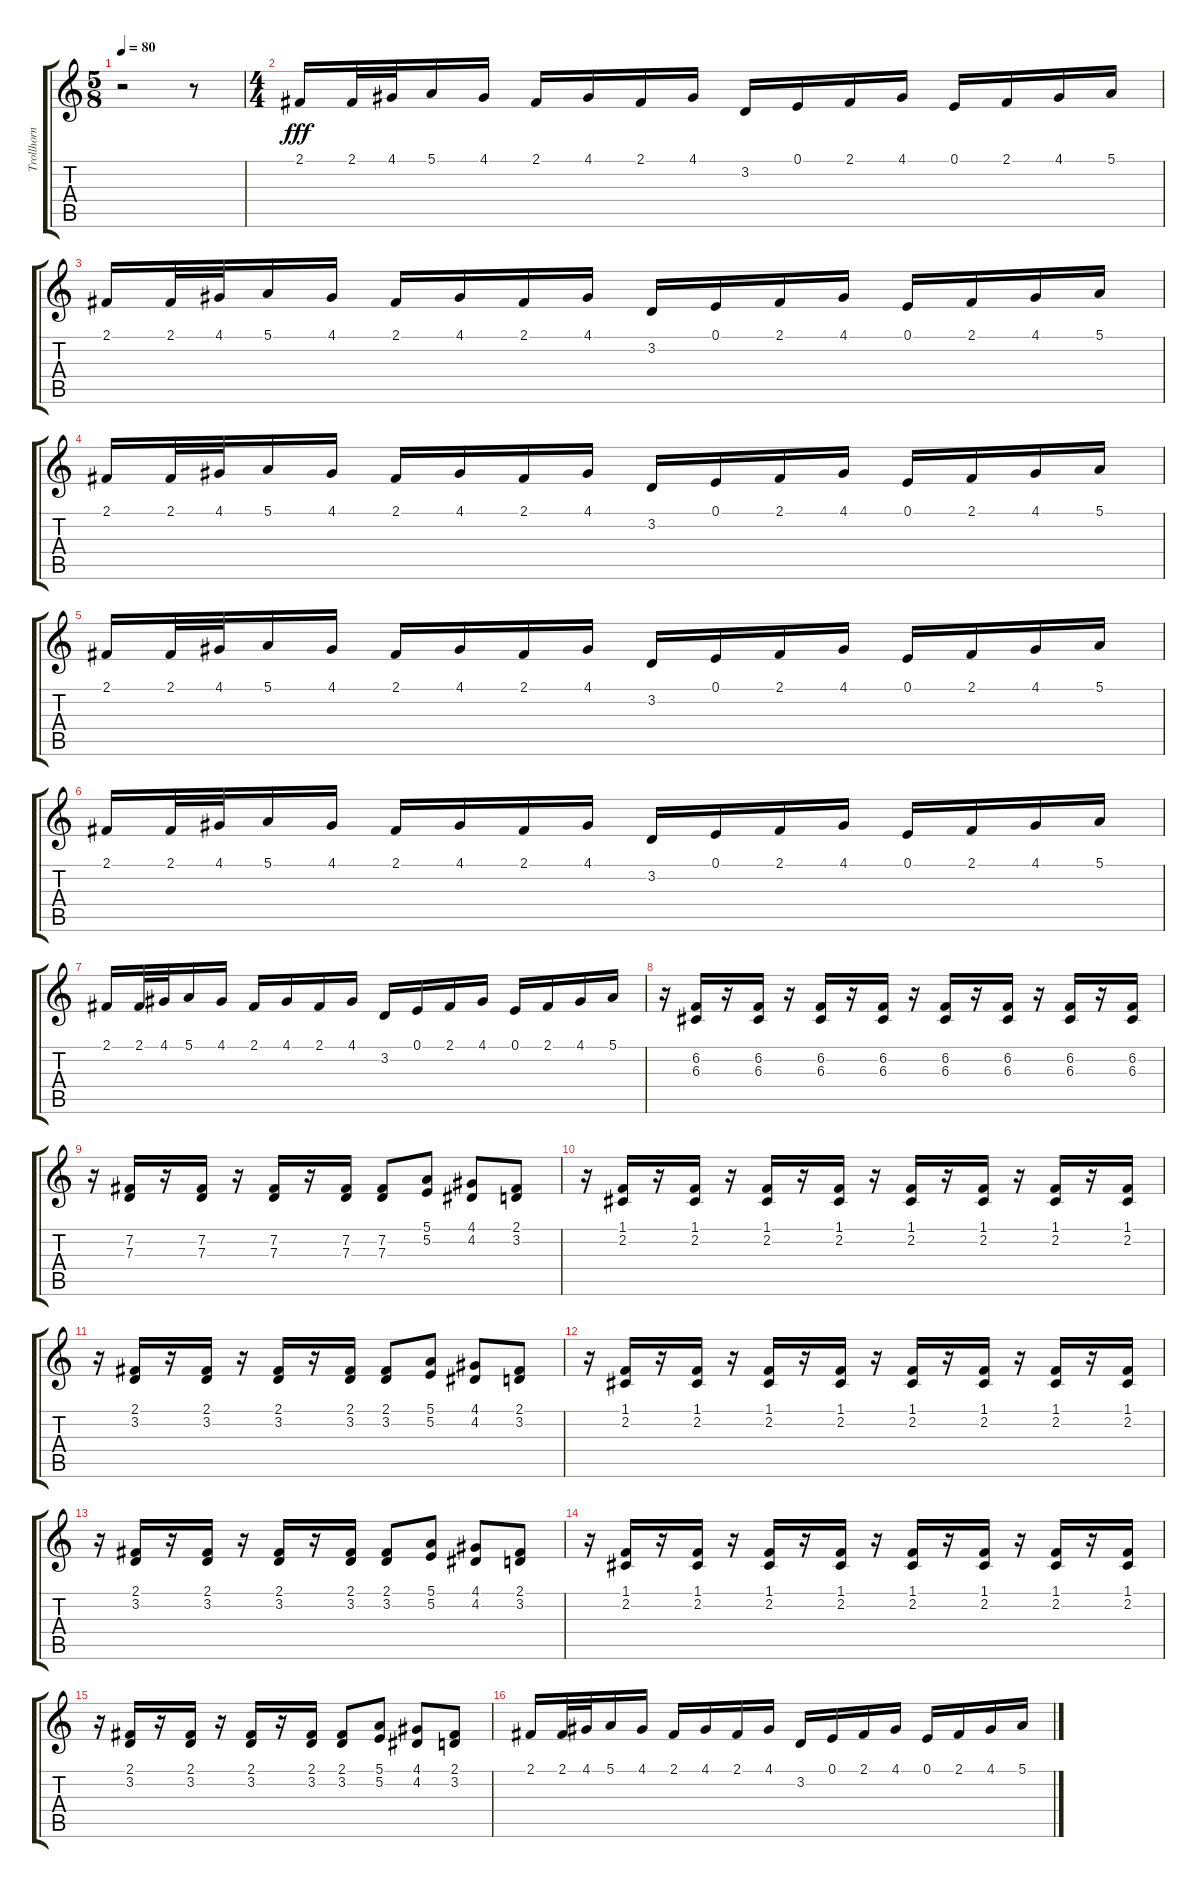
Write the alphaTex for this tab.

\track ("Trollhorn" "Trollhorn") {instrument harpsichord}
\staff {score tabs}
\tuning (E4 B3 G3 D3 A2 E2) {hide}
\ts (5 8)
\tempo 80
\clef g2
\ks c
r.2{dy fff instrument harpsichord} r.8 |
\ts (4 4)
2.1.16 2.1.32 4.1.32 5.1.16 4.1.16 2.1.16 4.1.16 2.1.16 4.1.16 3.2.16 0.1.16 2.1.16 4.1.16 0.1.16 2.1.16 4.1.16 5.1.16 |
2.1.16 2.1.32 4.1.32 5.1.16 4.1.16 2.1.16 4.1.16 2.1.16 4.1.16 3.2.16 0.1.16 2.1.16 4.1.16 0.1.16 2.1.16 4.1.16 5.1.16 |
2.1.16 2.1.32 4.1.32 5.1.16 4.1.16 2.1.16 4.1.16 2.1.16 4.1.16 3.2.16 0.1.16 2.1.16 4.1.16 0.1.16 2.1.16 4.1.16 5.1.16 |
2.1.16 2.1.32 4.1.32 5.1.16 4.1.16 2.1.16 4.1.16 2.1.16 4.1.16 3.2.16 0.1.16 2.1.16 4.1.16 0.1.16 2.1.16 4.1.16 5.1.16 |
2.1.16 2.1.32 4.1.32 5.1.16 4.1.16 2.1.16 4.1.16 2.1.16 4.1.16 3.2.16 0.1.16 2.1.16 4.1.16 0.1.16 2.1.16 4.1.16 5.1.16 |
2.1.16 2.1.32 4.1.32 5.1.16 4.1.16 2.1.16 4.1.16 2.1.16 4.1.16 3.2.16 0.1.16 2.1.16 4.1.16 0.1.16 2.1.16 4.1.16 5.1.16 |
r.16 (6.2 6.3).16{instrument accordion} r.16 (6.2 6.3).16 r.16 (6.2 6.3).16 r.16 (6.2 6.3).16 r.16 (6.2 6.3).16 r.16 (6.2 6.3).16 r.16 (6.2 6.3).16 r.16 (6.2 6.3).16 |
r.16 (7.2 7.3).16{instrument accordion} r.16 (7.2 7.3).16 r.16 (7.2 7.3).16 r.16 (7.2 7.3).16 (7.2 7.3).8 (5.1 5.2).8 (4.1 4.2).8 (2.1 3.2).8 |
r.16 (1.1 2.2).16{instrument accordion} r.16 (1.1 2.2).16 r.16 (1.1 2.2).16 r.16 (1.1 2.2).16 r.16 (1.1 2.2).16 r.16 (1.1 2.2).16 r.16 (1.1 2.2).16 r.16 (1.1 2.2).16 |
r.16 (2.1 3.2).16{instrument accordion} r.16 (2.1 3.2).16 r.16 (2.1 3.2).16 r.16 (2.1 3.2).16 (2.1 3.2).8 (5.1 5.2).8 (4.1 4.2).8 (2.1 3.2).8 |
r.16 (1.1 2.2).16{instrument accordion} r.16 (1.1 2.2).16 r.16 (1.1 2.2).16 r.16 (1.1 2.2).16 r.16 (1.1 2.2).16 r.16 (1.1 2.2).16 r.16 (1.1 2.2).16 r.16 (1.1 2.2).16 |
r.16 (2.1 3.2).16{instrument accordion} r.16 (2.1 3.2).16 r.16 (2.1 3.2).16 r.16 (2.1 3.2).16 (2.1 3.2).8 (5.1 5.2).8 (4.1 4.2).8 (2.1 3.2).8 |
r.16 (1.1 2.2).16{instrument accordion} r.16 (1.1 2.2).16 r.16 (1.1 2.2).16 r.16 (1.1 2.2).16 r.16 (1.1 2.2).16 r.16 (1.1 2.2).16 r.16 (1.1 2.2).16 r.16 (1.1 2.2).16 |
r.16 (2.1 3.2).16{instrument accordion} r.16 (2.1 3.2).16 r.16 (2.1 3.2).16 r.16 (2.1 3.2).16 (2.1 3.2).8 (5.1 5.2).8 (4.1 4.2).8 (2.1 3.2).8 |
2.1.16{instrument harpsichord} 2.1.32 4.1.32 5.1.16 4.1.16 2.1.16 4.1.16 2.1.16 4.1.16 3.2.16 0.1.16 2.1.16 4.1.16 0.1.16 2.1.16 4.1.16 5.1.16
